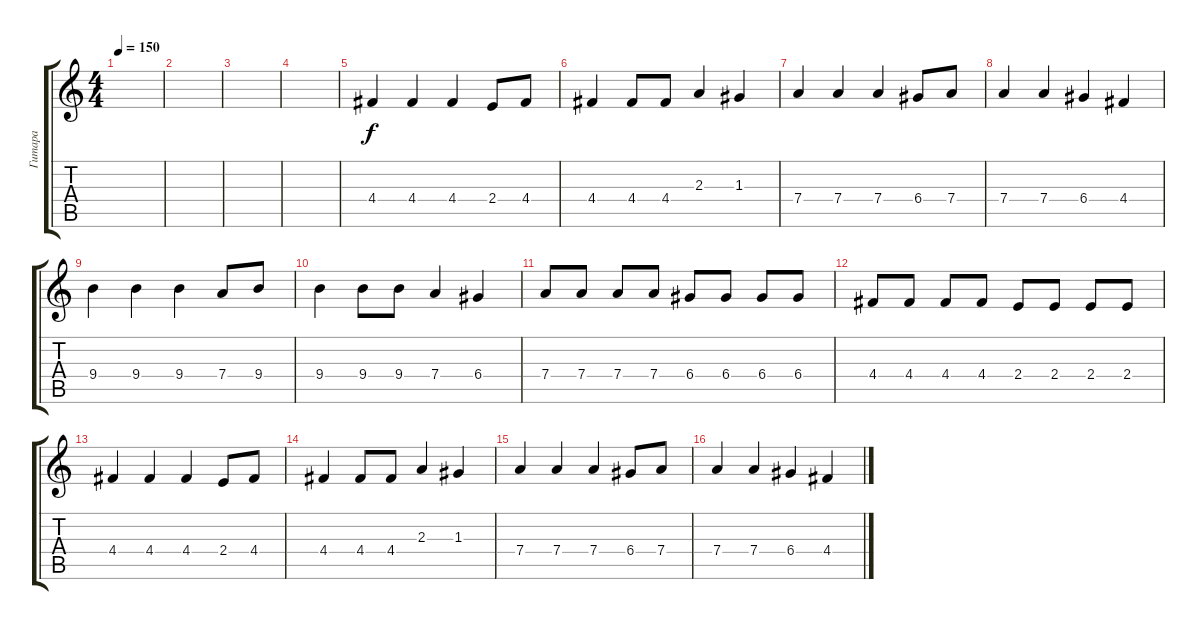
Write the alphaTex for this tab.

\track ("Гитара" "Гитара") {instrument distortionguitar}
\staff {score tabs}
\tuning (E4 B3 G3 D3 A2 E2) {hide}
\ts (4 4)
\tempo 150
\clef g2
\ks c
|
|
|
|
4.4.4 4.4.4 4.4.4 2.4.8 4.4.8 |
4.4.4 4.4.8 4.4.8 2.3.4 1.3.4 |
7.4.4 7.4.4 7.4.4 6.4.8 7.4.8 |
7.4.4 7.4.4 6.4.4 4.4.4 |
9.4.4 9.4.4 9.4.4 7.4.8 9.4.8 |
9.4.4 9.4.8 9.4.8 7.4.4 6.4.4 |
7.4.8 7.4.8 7.4.8 7.4.8 6.4.8 6.4.8 6.4.8 6.4.8 |
4.4.8 4.4.8 4.4.8 4.4.8 2.4.8 2.4.8 2.4.8 2.4.8 |
4.4.4 4.4.4 4.4.4 2.4.8 4.4.8 |
4.4.4 4.4.8 4.4.8 2.3.4 1.3.4 |
7.4.4 7.4.4 7.4.4 6.4.8 7.4.8 |
7.4.4 7.4.4 6.4.4 4.4.4
